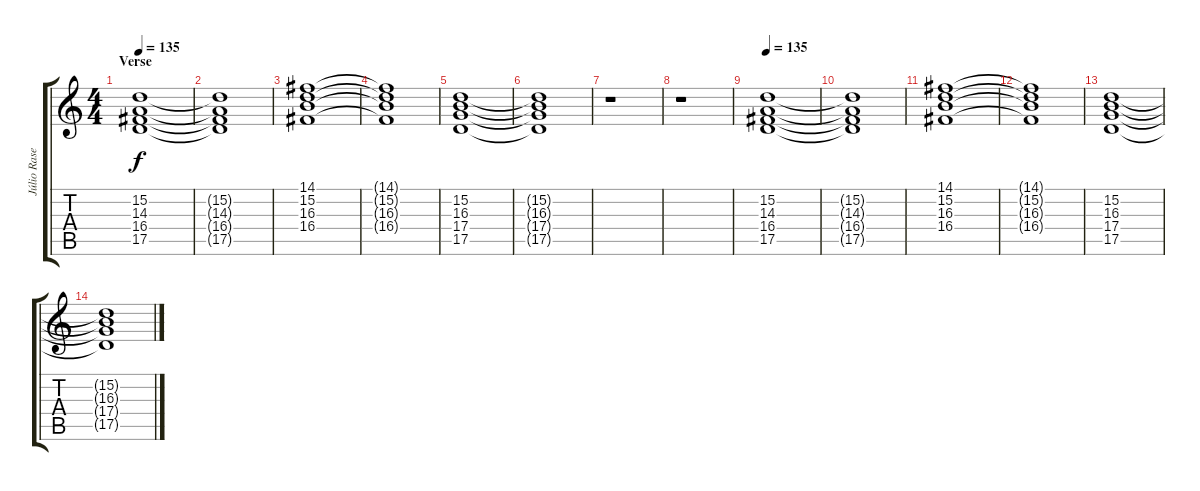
\track ("Júlio Rasec" "Júlio Rase") {instrument drawbarorgan}
\staff {score tabs}
\tuning (E4 B3 G3 D3 A2 E2) {hide}
\ts (4 4)
\section ("" "Verse")
\tempo 135
\clef g2
\ks c
(15.2 14.3 16.4 17.5).1{dy f} |
(15.2{t} 14.3{t} 16.4{t} 17.5{t}).1 |
(14.1 15.2 16.3 16.4).1 |
(14.1{t} 15.2{t} 16.3{t} 16.4{t}).1 |
(15.2 16.3 17.4 17.5).1 |
(15.2{t} 16.3{t} 17.4{t} 17.5{t}).1 |
r.1 |
r.1 |
\tempo 135
(15.2 14.3 16.4 17.5).1 |
(15.2{t} 14.3{t} 16.4{t} 17.5{t}).1 |
(14.1 15.2 16.3 16.4).1 |
(14.1{t} 15.2{t} 16.3{t} 16.4{t}).1 |
(15.2 16.3 17.4 17.5).1 |
(15.2{t} 16.3{t} 17.4{t} 17.5{t}).1
